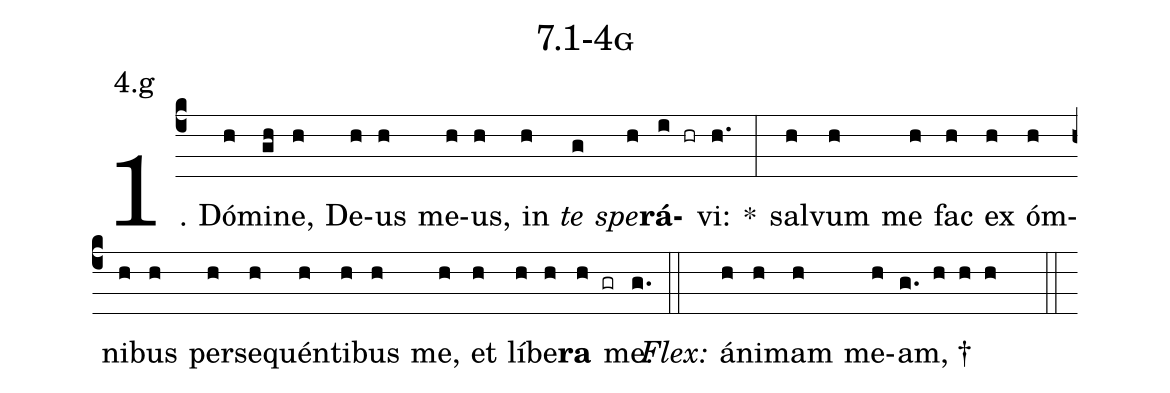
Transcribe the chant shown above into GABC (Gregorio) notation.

name: 7.1-4g;
annotation: 4.g;
%%
(c4)1. Dó(h)mi(gh)ne,(h) De(h)us(h) me(h)us,(h) in(h) <i>te</i>(g) <i>spe</i>(h)<b>rá</b>(i hr)vi:(h.) *(:) sal(h)vum(h) me(h) fac(h) ex(h) óm(h)ni(h)bus(h) per(h)se(h)quén(h)ti(h)bus(h) me,(h) et(h) lí(h)be(h)<b>ra</b>(h gr) me.(g.) (::)
<i>Flex:</i>()  á(h)ni(h)mam(h) me(h)am, †(g. h h h  ::)
